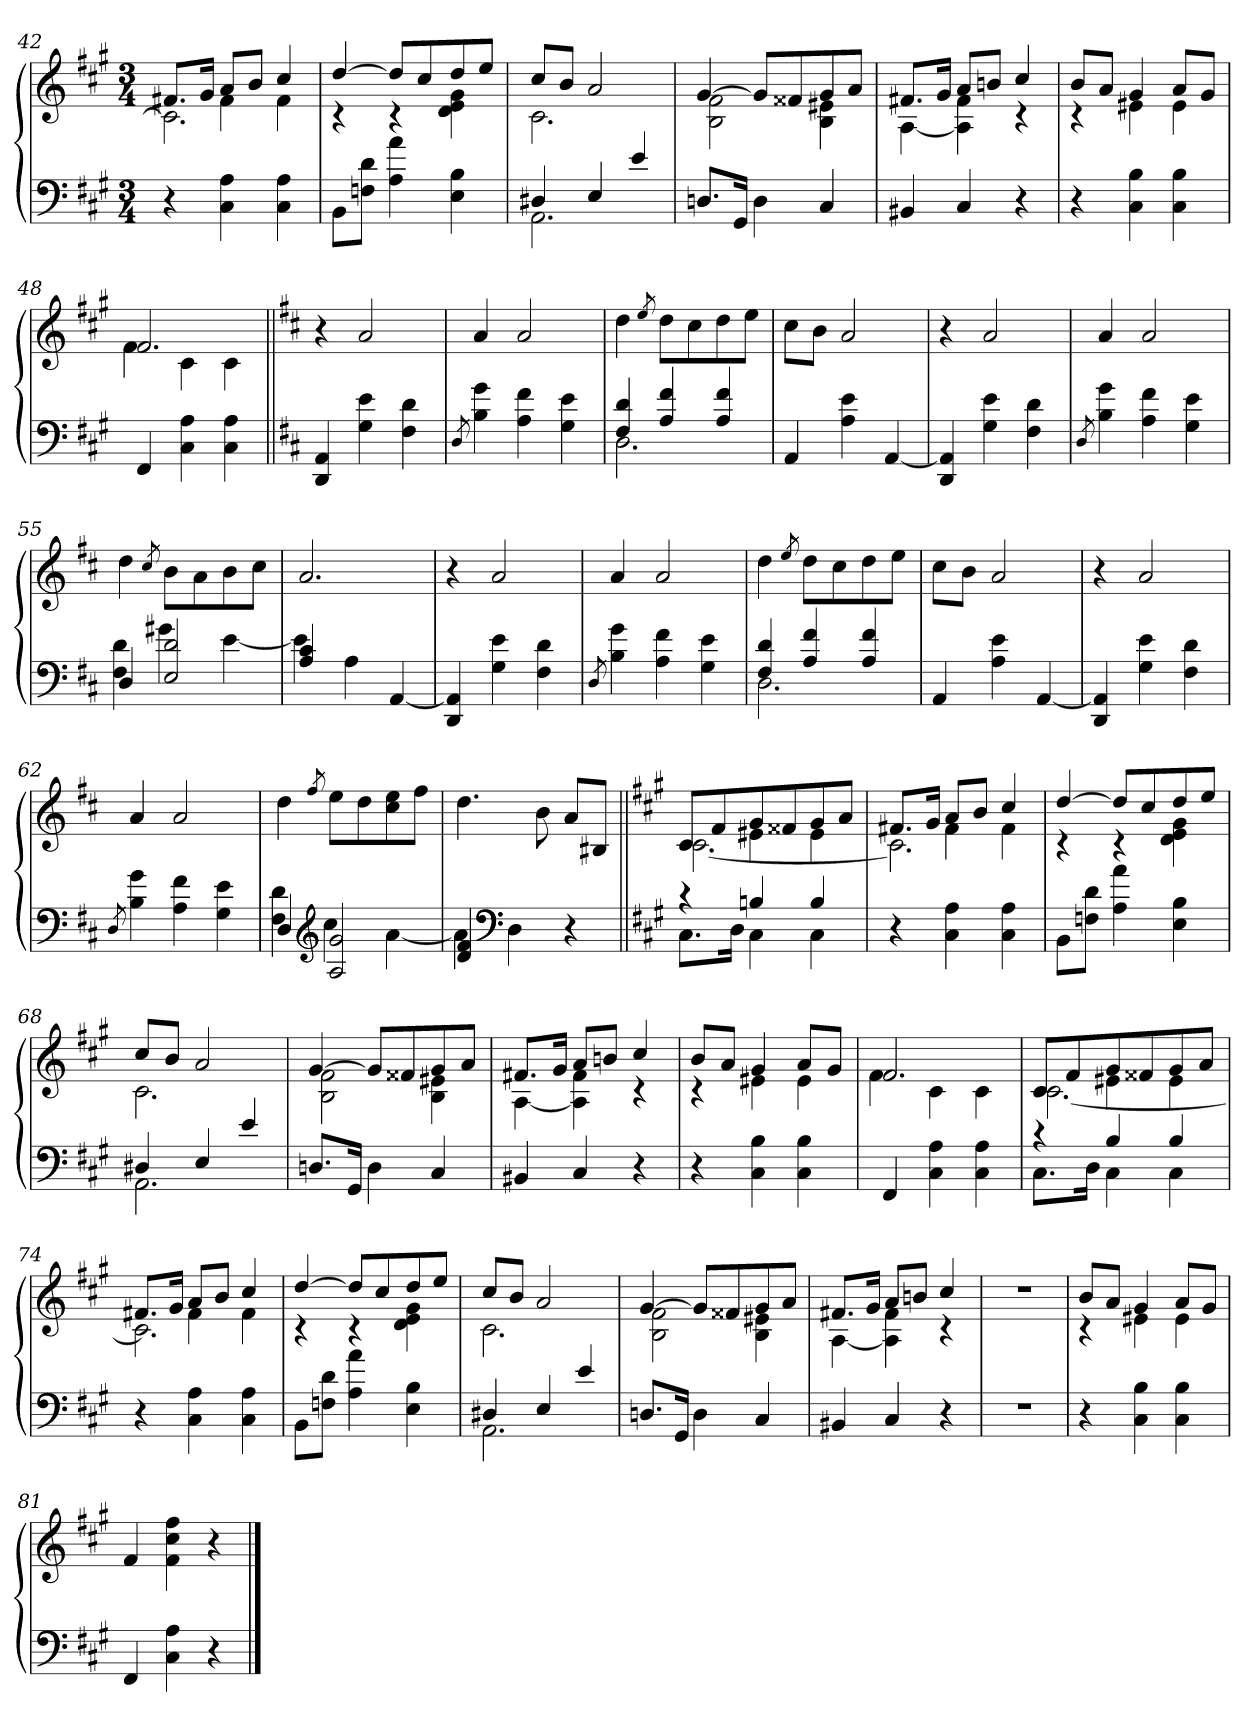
**kern	**kern
*part1	*part1
*staff2	*staff1
*clefF4	*clefG2
*k[f#c#g#]	*k[f#c#g#]
*f#:	*f#:
*M3/4	*M3/4
=42	=42
*	*^
*	*	*^
4r	8.f#XL	2.c#]	4ryy
.	16g#Jk	.	.
4C# 4A	8aL	.	4f#\
.	8bJ	.	.
4C# 4A	4cc#	.	4f#\
*	*	*v	*v
=43	=43	=43
8BBL	[4dd	4rc
8Fn 8dJ	.	.
4A 4a	8ddL]	4rc
.	8cc#	.
4E 4B	8dd	4d 4e 4g#
.	8eeJ	.
=44	=44	=44
*^	*	*
4D#X	2.AA	8cc#L	2.c#
.	.	8bJ	.
4E	.	2a	.
4e	.	.	.
*v	*v	*	*
=45	=45	=45
8.DnL	[4g#	2B 2f#
16GG#Jk	.	.
4D	8g#L]	.
.	8f##X	.
4C#	8g#	4B 4e#X
.	8aJ	.
=46	=46	=46
4BB#X	8.f#XL	[4A
.	16g#Jk	.
4C#	8aL	4A] 4f#
.	8bnJ	.
4r	4cc#	4rc
=47	=47	=47
4r	8bL	4rc
.	8aJ	.
4C# 4B	4g#	4e#X
4C# 4B	8aL	4e#
.	8g#J	.
=48	=48	=48
4FF#	2.f#	4f#
4C# 4A	.	4c#
4C# 4A	.	4c#
*	*v	*v
=49||	=49||
*k[f#c#]	*k[f#c#]
4DD 4AA	4r
4G 4e	2a
4F# 4d	.
=50	=50
8qD/	.
4B 4g	4a
4A 4f#	2a
4G 4e	.
=51	=51
*^	*
4F# 4d	2.D	4dd
.	.	8qee/
4A 4f#	.	8ddL
.	.	8cc#
4A 4f#	.	8dd
.	.	8eeJ
*v	*v	*
=52	=52
4AA	8cc#L
.	8bJ
4A 4e	2a
[4AA	.
=53	=53
4DD 4AA]	4r
4G 4e	2a
4F# 4d	.
=54	=54
8qD/	.
4B 4g	4a
4A 4f#	2a
4G 4e	.
=55	=55
*^	*
4D	4F# 4d	4dd
.	.	8qcc#/
2E 2d	4g#X	8bL
.	.	8a
.	[4e	8b
.	.	8cc#J
=56	=56	=56
4A 4c#	4e]	2.a
4A	4ryy	.
[4AA	4ryy	.
*v	*v	*
=57	=57
4DD 4AA]	4r
4G 4e	2a
4F# 4d	.
=58	=58
8qD/	.
4B 4g	4a
4A 4f#	2a
4G 4e	.
=59	=59
*^	*
4F# 4d	2.D	4dd
.	.	8qee/
4A 4f#	.	8ddL
.	.	8cc#
4A 4f#	.	8dd
.	.	8eeJ
*v	*v	*
=60	=60
4AA	8cc#L
.	8bJ
4A 4e	2a
[4AA	.
=61	=61
4DD 4AA]	4r
4G 4e	2a
4F# 4d	.
=62	=62
8qD/	.
4B 4g	4a
4A 4f#	2a
4G 4e	.
=63	=63
*^	*
4D	4F# 4d	4dd
*clefG2	*	*
.	.	8qff#/
2A 2g	4cc#	8eeL
.	.	8dd
.	[4a	8cc# 8ee
.	.	8ff#J
=64	=64	=64
4d 4f#	4a]	4.dd
*clefF4	*	*
4D	4ryy	.
.	.	8b
4r	4ryy	8aL
.	.	8B#XJ
=65||	=65||	=65||
*k[f#c#g#]	*	*k[f#c#g#]
*	*	*^
*	*	*	*^
4rc	8.C#L	8c#L	[2.c#	4ryy
.	.	8f#	.	.
.	16DJk	.	.	.
4Bn	4C#	8g#	.	4e#X\
.	.	8f##X	.	.
4B	4C#	8g#	.	4e#\
.	.	8aJ	.	.
*v	*v	*	*	*
=66	=66	=66	=66
4r	8.f#XL	2.c#]	4ryy
.	16g#Jk	.	.
4C# 4A	8aL	.	4f#\
.	8bJ	.	.
4C# 4A	4cc#	.	4f#\
*	*	*v	*v
=67	=67	=67
8BBL	[4dd	4rc
8Fn 8dJ	.	.
4A 4a	8ddL]	4rc
.	8cc#	.
4E 4B	8dd	4d 4e 4g#
.	8eeJ	.
=68	=68	=68
*^	*	*
4D#X	2.AA	8cc#L	2.c#
.	.	8bJ	.
4E	.	2a	.
4e	.	.	.
*v	*v	*	*
=69	=69	=69
8.DnL	[4g#	2B 2f#
16GG#Jk	.	.
4D	8g#L]	.
.	8f##X	.
4C#	8g#	4B 4e#X
.	8aJ	.
=70	=70	=70
4BB#X	8.f#XL	[4A
.	16g#Jk	.
4C#	8aL	4A] 4f#
.	8bnJ	.
4r	4cc#	4rc
=71	=71	=71
4r	8bL	4rc
.	8aJ	.
4C# 4B	4g#	4e#X
4C# 4B	8aL	4e#
.	8g#J	.
=72	=72	=72
4FF#	2.f#	4f#
4C# 4A	.	4c#
4C# 4A	.	4c#
=73	=73	=73
*^	*	*^
4rc	8.C#L	8c#L	[2.c#	4ryy
.	.	8f#	.	.
.	16DJk	.	.	.
4B	4C#	8g#	.	4e#X\
.	.	8f##X	.	.
4B	4C#	8g#	.	4e#\
.	.	8aJ	.	.
*v	*v	*	*	*
=74	=74	=74	=74
4r	8.f#XL	2.c#]	4ryy
.	16g#Jk	.	.
4C# 4A	8aL	.	4f#\
.	8bJ	.	.
4C# 4A	4cc#	.	4f#\
*	*	*v	*v
=75	=75	=75
8BBL	[4dd	4rc
8Fn 8dJ	.	.
4A 4a	8ddL]	4rc
.	8cc#	.
4E 4B	8dd	4d 4e 4g#
.	8eeJ	.
=76	=76	=76
*^	*	*
4D#X	2.AA	8cc#L	2.c#
.	.	8bJ	.
4E	.	2a	.
4e	.	.	.
*v	*v	*	*
=77	=77	=77
8.DnL	[4g#	2B 2f#
16GG#Jk	.	.
4D	8g#L]	.
.	8f##X	.
4C#	8g#	4B 4e#X
.	8aJ	.
=78	=78	=78
4BB#X	8.f#XL	[4A
.	16g#Jk	.
4C#	8aL	4A] 4f#
.	8bnJ	.
4r	4cc#	4rc
*	*v	*v
=79	=79
2.r	2.r
=80	=80
*	*^
4r	8bL	4rc
.	8aJ	.
4C# 4B	4g#	4e#X
4C# 4B	8aL	4e#
.	8g#J	.
*	*v	*v
=81	=81
4FF#	4f#
4C# 4A	4f# 4cc# 4ff#
4r	4r
==	==
*-	*-
